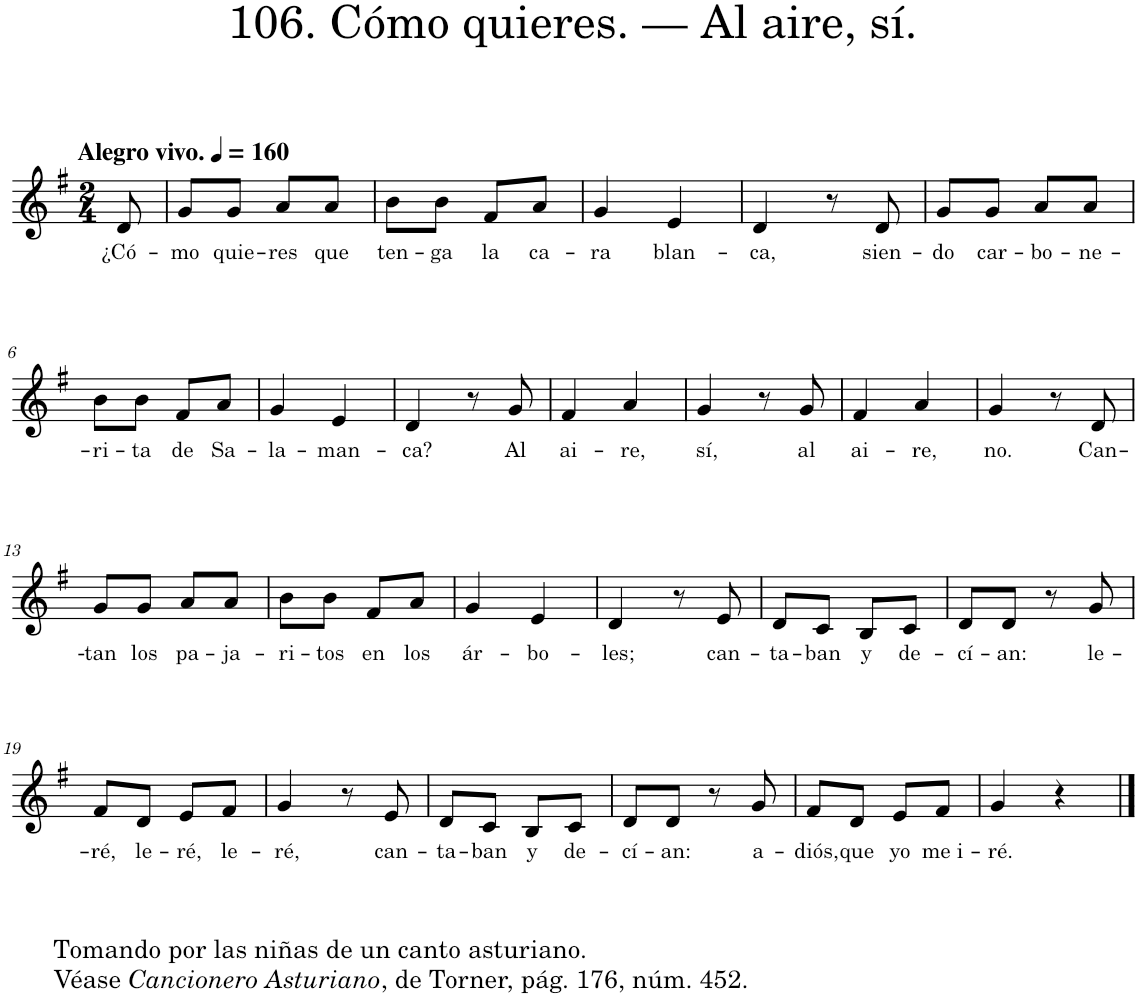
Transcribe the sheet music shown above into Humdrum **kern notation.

**kern	**text
*part1	*part1
*staff1	*staff1
*I"Piano	*
*I'Pno.	*
*clefG2	*
*k[f#]	*
*M2/4	*
*MM160	*
=	=
!LO:TX:a:B:t=Alegro vivo.	!
!	!LO:LY:b
8d/	¿Có-
=1	=1
!	!LO:LY:b
8g/L	-mo
!	!LO:LY:b
8g/J	quie-
!	!LO:LY:b
8a/L	-res
!	!LO:LY:b
8a/J	que
=2	=2
!	!LO:LY:b
8b\L	ten-
!	!LO:LY:b
8b\J	-ga
!	!LO:LY:b
8f#/L	la
!	!LO:LY:b
8a/J	ca-
=3	=3
!	!LO:LY:b
4g/	-ra
!	!LO:LY:b
4e/	blan-
=4	=4
!	!LO:LY:b
4d/	-ca,
8r	.
!	!LO:LY:b
8d/	sien-
=5	=5
!	!LO:LY:b
8g/L	-do
!	!LO:LY:b
8g/J	car-
!	!LO:LY:b
8a/L	-bo-
!	!LO:LY:b
8a/J	-ne-
!!LO:LB:g=z
=6	=6
!	!LO:LY:b
8b\L	-ri-
!	!LO:LY:b
8b\J	-ta
!	!LO:LY:b
8f#/L	de
!	!LO:LY:b
8a/J	Sa-
=7	=7
!	!LO:LY:b
4g/	-la-
!	!LO:LY:b
4e/	-man-
=8	=8
!	!LO:LY:b
4d/	-ca?
8r	.
!	!LO:LY:b
8g/	Al
=9	=9
!	!LO:LY:b
4f#/	ai-
!	!LO:LY:b
4a/	-re,
=10	=10
!	!LO:LY:b
4g/	sí,
8r	.
!	!LO:LY:b
8g/	al
=11	=11
!	!LO:LY:b
4f#/	ai-
!	!LO:LY:b
4a/	-re,
=12	=12
!	!LO:LY:b
4g/	no.
8r	.
!	!LO:LY:b
8d/	Can-
!!LO:LB:g=z
=13	=13
!	!LO:LY:b
8g/L	-tan
!	!LO:LY:b
8g/J	los
!	!LO:LY:b
8a/L	pa-
!	!LO:LY:b
8a/J	-ja-
=14	=14
!	!LO:LY:b
8b\L	-ri-
!	!LO:LY:b
8b\J	-tos
!	!LO:LY:b
8f#/L	en
!	!LO:LY:b
8a/J	los
=15	=15
!	!LO:LY:b
4g/	ár-
!	!LO:LY:b
4e/	-bo-
=16	=16
!	!LO:LY:b
4d/	-les;
8r	.
!	!LO:LY:b
8e/	can-
=17	=17
!	!LO:LY:b
8d/L	-ta-
!	!LO:LY:b
8c/J	-ban
!	!LO:LY:b
8B/L	y
!	!LO:LY:b
8c/J	de-
=18	=18
!	!LO:LY:b
8d/L	-cí-
!	!LO:LY:b
8d/J	-an:
8r	.
!	!LO:LY:b
8g/	le-
!!LO:LB:g=z
=19	=19
!LO:TX:b:t=Tomando por las niñas de un canto asturiano.	!
!LO:TX:b:t=Véase	!
!LO:TX:b:i:t=Cancionero Asturiano	!
!LO:TX:b:t=, de Torner, pág. 176, núm. 452.	!
!	!LO:LY:b
8f#/L	-ré,
!	!LO:LY:b
8d/J	le-
!	!LO:LY:b
8e/L	-ré,
!	!LO:LY:b
8f#/J	le-
=20	=20
!	!LO:LY:b
4g/	-ré,
8r	.
!	!LO:LY:b
8e/	can-
=21	=21
!	!LO:LY:b
8d/L	-ta-
!	!LO:LY:b
8c/J	-ban
!	!LO:LY:b
8B/L	y
!	!LO:LY:b
8c/J	de-
=22	=22
!	!LO:LY:b
8d/L	-cí-
!	!LO:LY:b
8d/J	-an:
8r	.
!	!LO:LY:b
8g/	a-
=23	=23
!	!LO:LY:b
8f#/L	-diós,
!	!LO:LY:b
8d/J	que
!	!LO:LY:b
8e/L	yo
!	!LO:LY:b
8f#/J	me i-
=24	=24
!	!LO:LY:b
4g/	-ré.
4r	.
==	==
*-	*-
